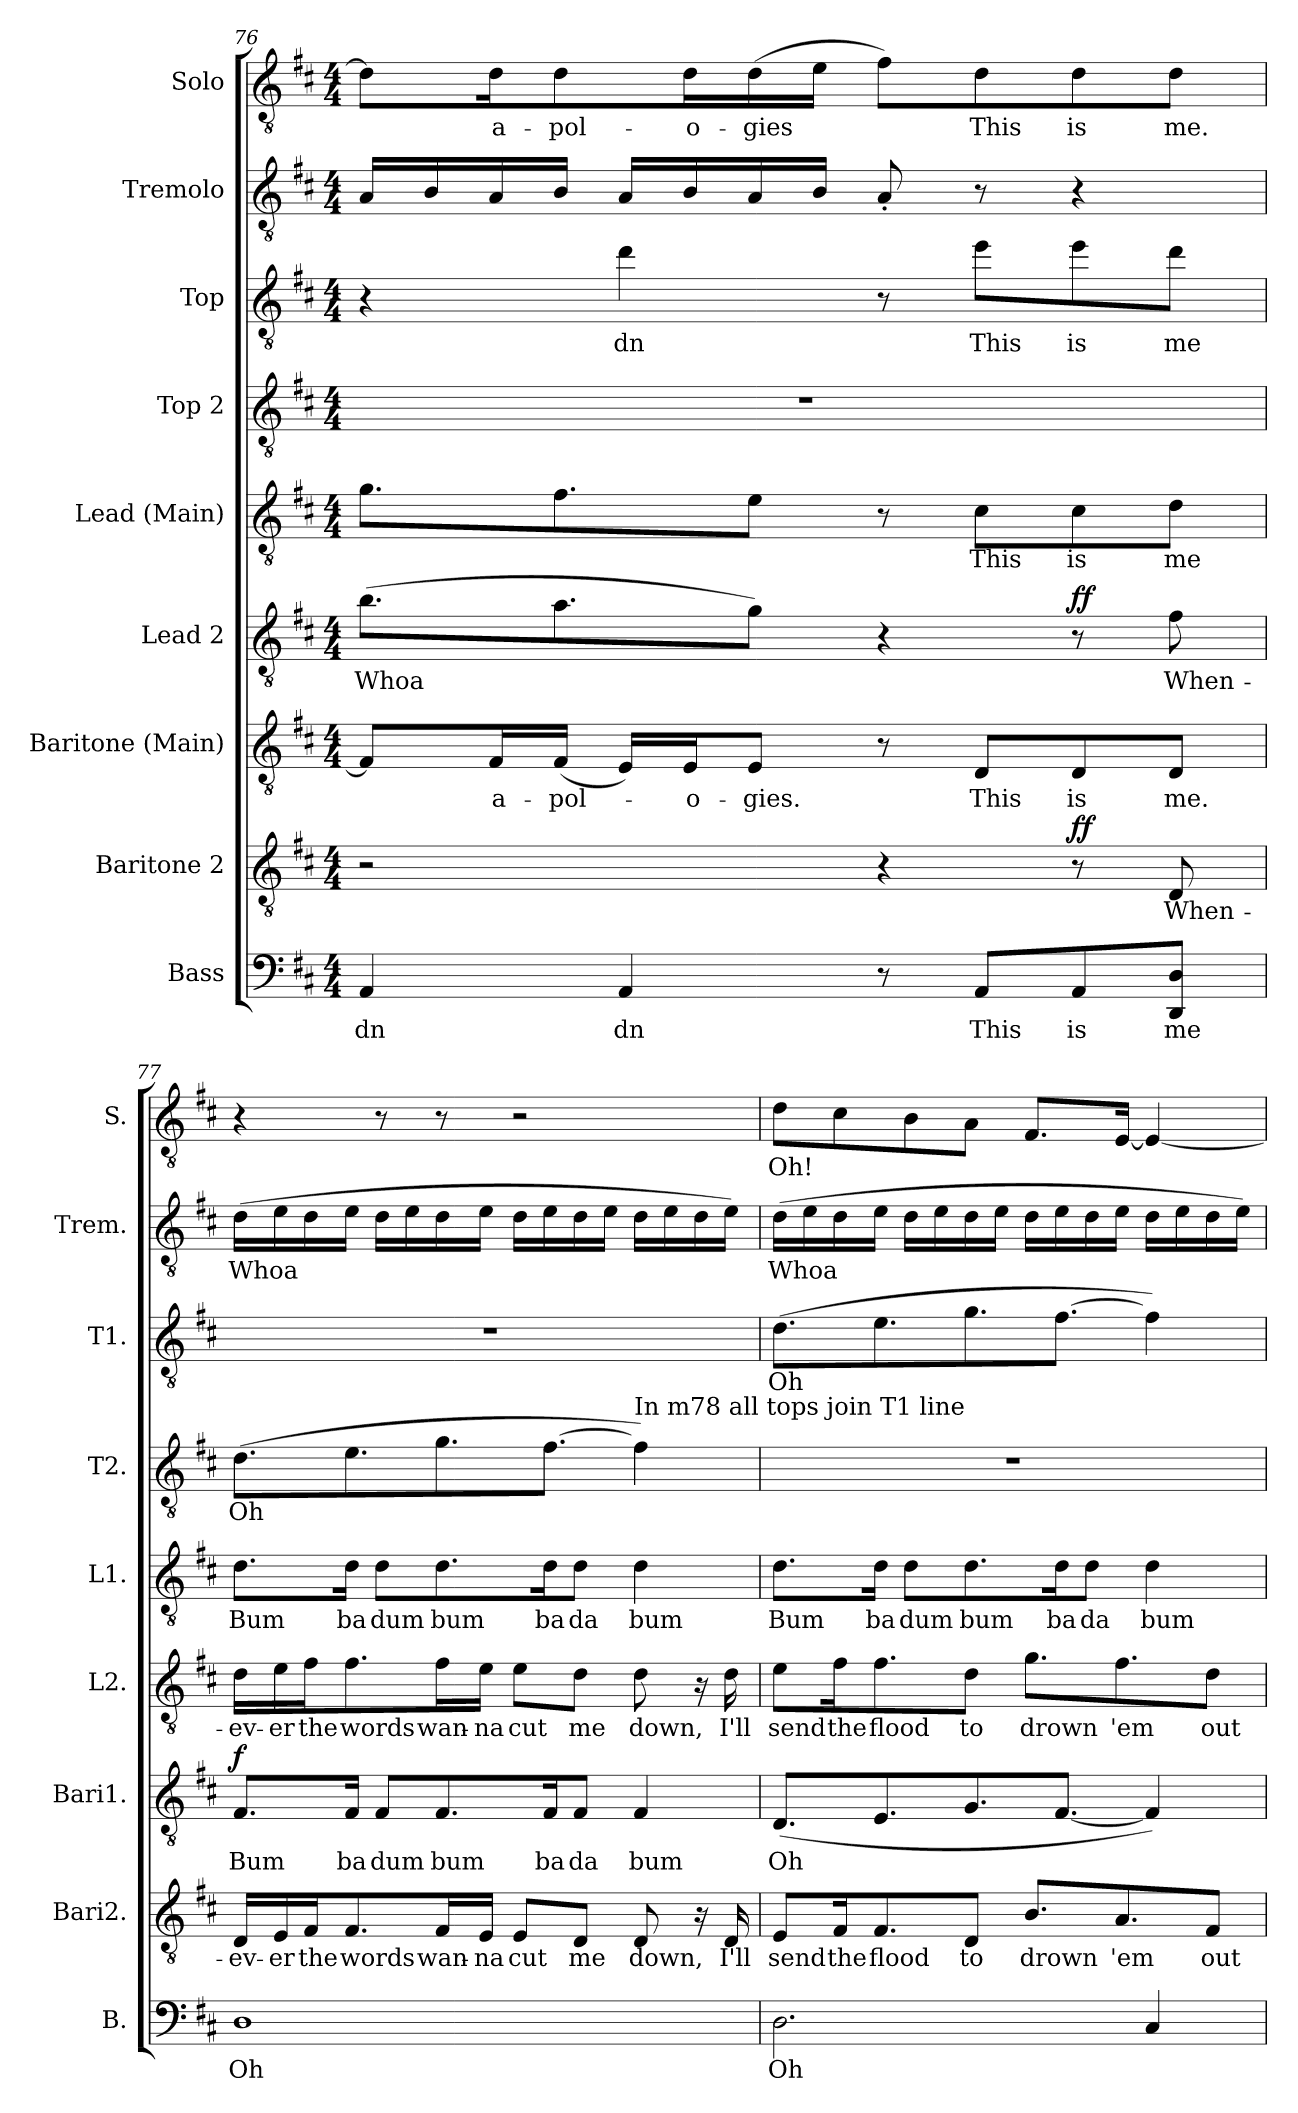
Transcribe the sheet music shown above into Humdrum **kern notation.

**kern	**text	**kern	**text	**dynam	**kern	**text	**dynam	**kern	**text	**dynam	**kern	**text	**kern	**text	**kern	**text	**kern	**text	**kern	**text
*part9	*part9	*part8	*part8	*part8	*part7	*part7	*part7	*part6	*part6	*part6	*part5	*part5	*part4	*part4	*part3	*part3	*part2	*part2	*part1	*part1
*staff9	*staff9	*staff8	*staff8	*staff8	*staff7	*staff7	*staff7	*staff6	*staff6	*staff6	*staff5	*staff5	*staff4	*staff4	*staff3	*staff3	*staff2	*staff2	*staff1	*staff1
*I"Bass	*	*I"Baritone 2	*	*	*I"Baritone (Main)	*	*	*I"Lead 2	*	*	*I"Lead (Main)	*	*I"Top 2	*	*I"Top	*	*I"Tremolo	*	*I"Solo	*
*I'B.	*	*I'Bari2.	*	*	*I'Bari1.	*	*	*I'L2.	*	*	*I'L1.	*	*I'T2.	*	*I'T1.	*	*I'Trem.	*	*I'S.	*
!!LO:PB:g=z
*clefF4	*	*clefGv2	*	*	*clefGv2	*	*	*clefGv2	*	*	*clefGv2	*	*clefGv2	*	*clefGv2	*	*clefGv2	*	*clefGv2	*
*k[f#c#]	*	*k[f#c#]	*	*	*k[f#c#]	*	*	*k[f#c#]	*	*	*k[f#c#]	*	*k[f#c#]	*	*k[f#c#]	*	*k[f#c#]	*	*k[f#c#]	*
*M4/4	*	*M4/4	*	*	*M4/4	*	*	*M4/4	*	*	*M4/4	*	*M4/4	*	*M4/4	*	*M4/4	*	*M4/4	*
=76	=76	=76	=76	=76	=76	=76	=76	=76	=76	=76	=76	=76	=76	=76	=76	=76	=76	=76	=76	=76
!	!LO:LY:b	!	!	!	!	!	!	!	!LO:LY:b	!	!	!	!	!	!	!	!	!	!	!
4AA/	dn	2r	.	.	8F#/L]	.	.	(>8.b\L	Whoa	.	8.g\L	.	1r	.	4r	.	16A/LL	.	8d\L]	.
.	.	.	.	.	.	.	.	.	.	.	.	.	.	.	.	.	16B/	.	.	.
!	!	!	!	!	!	!LO:LY:b	!	!	!	!	!	!	!	!	!	!	!	!	!	!LO:LY:b
.	.	.	.	.	16F#/L	a-	.	.	.	.	.	.	.	.	.	.	16A/	.	16d\K	a-
!	!	!	!	!	!	!LO:LY:b	!	!	!	!	!	!	!	!	!	!	!	!	!	!LO:LY:b
.	.	.	.	.	(<16F#/JJ	-pol-	.	8.a\	.	.	8.f#\	.	.	.	.	.	16B/JJ	.	8d\	-pol-
!	!LO:LY:b	!	!	!	!	!	!	!	!	!	!	!	!	!	!	!LO:LY:b	!	!	!	!
4AA/	dn	.	.	.	16E/LL)	.	.	.	.	.	.	.	.	.	4dd\	dn	16A/LL	.	.	.
!	!	!	!	!	!	!LO:LY:b	!	!	!	!	!	!	!	!	!	!	!	!	!	!LO:LY:b
.	.	.	.	.	16E/J	-o-	.	.	.	.	.	.	.	.	.	.	16B/	.	16d\L	-o-
!	!	!	!	!	!	!LO:LY:b	!	!	!	!	!	!	!	!	!	!	!	!	!	!LO:LY:b
.	.	.	.	.	8E/J	-gies.	.	8g\J)	.	.	8e\J	.	.	.	.	.	16A/	.	(>16d\	-gies
.	.	.	.	.	.	.	.	.	.	.	.	.	.	.	.	.	16B/JJ	.	16e\JJ	.
8r	.	4r	.	.	8r	.	.	4r	.	.	8r	.	.	.	8r	.	8A'/	.	8f#\L)	.
!	!LO:LY:b	!	!	!	!	!LO:LY:b	!	!	!	!	!	!LO:LY:b	!	!	!	!LO:LY:b	!	!	!	!LO:LY:b
8AA/L	This	.	.	.	8D/L	This	.	.	.	.	8c#\L	This	.	.	8ee\L	This	8r	.	8d\	This
!	!LO:LY:b	!	!	!LO:DY:b	!	!LO:LY:b	!	!	!	!LO:DY:b	!	!LO:LY:b	!	!	!	!LO:LY:b	!	!	!	!LO:LY:b
8AA/	is	8r	.	ff	8D/	is	.	8r	.	ff	8c#\	is	.	.	8ee\	is	4r	.	8d\	is
!	!LO:LY:b	!	!LO:LY:b	!	!	!LO:LY:b	!	!	!LO:LY:b	!	!	!LO:LY:b	!	!	!	!LO:LY:b	!	!	!	!LO:LY:b
8DD/ 8D/J	me	8D/	When-	.	8D/J	me.	.	8f#\	When-	.	8d\J	me	.	.	8dd\J	me	.	.	8d\J	me.
=77	=77	=77	=77	=77	=77	=77	=77	=77	=77	=77	=77	=77	=77	=77	=77	=77	=77	=77	=77	=77
!	!LO:LY:b	!	!LO:LY:b	!	!	!LO:LY:b	!LO:DY:b	!	!LO:LY:b	!	!	!LO:LY:b	!	!LO:LY:b	!	!	!	!LO:LY:b	!	!
1D	Oh	16D/LL	-ev-	.	8.F#/L	Bum	f	16d\LL	-ev-	.	8.d\L	Bum	(>8.d\L	Oh	1r	.	(>16d\LL	Whoa	4r	.
!	!	!	!LO:LY:b	!	!	!	!	!	!LO:LY:b	!	!	!	!	!	!	!	!	!	!	!
.	.	16E/	-er	.	.	.	.	16e\	-er	.	.	.	.	.	.	.	16e\	.	.	.
!	!	!	!LO:LY:b	!	!	!	!	!	!LO:LY:b	!	!	!	!	!	!	!	!	!	!	!
.	.	16F#/J	the	.	.	.	.	16f#\J	the	.	.	.	.	.	.	.	16d\	.	.	.
!	!	!	!LO:LY:b	!	!	!LO:LY:b	!	!	!LO:LY:b	!	!	!LO:LY:b	!	!	!	!	!	!	!	!
.	.	8.F#/	words	.	16F#/Jk	ba	.	8.f#\	words	.	16d\Jk	ba	8.e\	.	.	.	16e\JJ	.	.	.
!	!	!	!	!	!	!LO:LY:b	!	!	!	!	!	!LO:LY:b	!	!	!	!	!	!	!	!
.	.	.	.	.	8F#/L	dum	.	.	.	.	8d\L	dum	.	.	.	.	16d\LL	.	8r	.
.	.	.	.	.	.	.	.	.	.	.	.	.	.	.	.	.	16e\	.	.	.
!	!	!	!LO:LY:b	!	!	!LO:LY:b	!	!	!LO:LY:b	!	!	!LO:LY:b	!	!	!	!	!	!	!	!
.	.	16F#/L	wan-	.	8.F#/	bum	.	16f#\L	wan-	.	8.d\	bum	8.g\	.	.	.	16d\	.	8r	.
!	!	!	!LO:LY:b	!	!	!	!	!	!LO:LY:b	!	!	!	!	!	!	!	!	!	!	!
.	.	16E/JJ	-na	.	.	.	.	16e\JJ	-na	.	.	.	.	.	.	.	16e\JJ	.	.	.
!	!	!	!LO:LY:b	!	!	!	!	!	!LO:LY:b	!	!	!	!	!	!	!	!	!	!	!
.	.	8E/L	cut	.	.	.	.	8e\L	cut	.	.	.	.	.	.	.	16d\LL	.	2r	.
!	!	!	!	!	!	!LO:LY:b	!	!	!	!	!	!LO:LY:b	!	!	!	!	!	!	!	!
.	.	.	.	.	16F#/K	ba	.	.	.	.	16d\K	ba	[8.f#\J	.	.	.	16e\	.	.	.
!	!	!	!LO:LY:b	!	!	!LO:LY:b	!	!	!LO:LY:b	!	!	!LO:LY:b	!	!	!	!	!	!	!	!
.	.	8D/J	me	.	8F#/J	da	.	8d\J	me	.	8d\J	da	.	.	.	.	16d\	.	.	.
.	.	.	.	.	.	.	.	.	.	.	.	.	.	.	.	.	16e\JJ	.	.	.
!	!	!	!	!	!	!	!	!	!	!	!	!	!LO:TX:a:t=In m78 all tops join T1 line	!	!	!	!	!	!	!
!	!	!	!LO:LY:b	!	!	!LO:LY:b	!	!	!LO:LY:b	!	!	!LO:LY:b	!	!	!	!	!	!	!	!
.	.	8D/	down,	.	4F#/	bum	.	8d\	down,	.	4d\	bum	4f#\])	.	.	.	16d\LL	.	.	.
.	.	.	.	.	.	.	.	.	.	.	.	.	.	.	.	.	16e\	.	.	.
.	.	16r	.	.	.	.	.	16r	.	.	.	.	.	.	.	.	16d\	.	.	.
!	!	!	!LO:LY:b	!	!	!	!	!	!LO:LY:b	!	!	!	!	!	!	!	!	!	!	!
.	.	16D/	I'll	.	.	.	.	16d\	I'll	.	.	.	.	.	.	.	16e\JJ)	.	.	.
!!LO:PB:g=z
=78	=78	=78	=78	=78	=78	=78	=78	=78	=78	=78	=78	=78	=78	=78	=78	=78	=78	=78	=78	=78
!	!LO:LY:b	!	!LO:LY:b	!	!	!LO:LY:b	!	!	!LO:LY:b	!	!	!LO:LY:b	!	!	!	!LO:LY:b	!	!LO:LY:b	!	!LO:LY:b
2.D\	Oh	8E/L	send	.	(<8.D/L	Oh	.	8e\L	send	.	8.d\L	Bum	1r	.	(>8.d\L	Oh	(>16d\LL	Whoa	8d\L	Oh!
.	.	.	.	.	.	.	.	.	.	.	.	.	.	.	.	.	16e\	.	.	.
!	!	!	!LO:LY:b	!	!	!	!	!	!LO:LY:b	!	!	!	!	!	!	!	!	!	!	!
.	.	16F#/K	the	.	.	.	.	16f#\K	the	.	.	.	.	.	.	.	16d\	.	8c#\	.
!	!	!	!LO:LY:b	!	!	!	!	!	!LO:LY:b	!	!	!LO:LY:b	!	!	!	!	!	!	!	!
.	.	8.F#/	flood	.	8.E/	.	.	8.f#\	flood	.	16d\Jk	ba	.	.	8.e\	.	16e\JJ	.	.	.
!	!	!	!	!	!	!	!	!	!	!	!	!LO:LY:b	!	!	!	!	!	!	!	!
.	.	.	.	.	.	.	.	.	.	.	8d\L	dum	.	.	.	.	16d\LL	.	8B\	.
.	.	.	.	.	.	.	.	.	.	.	.	.	.	.	.	.	16e\	.	.	.
!	!	!	!LO:LY:b	!	!	!	!	!	!LO:LY:b	!	!	!LO:LY:b	!	!	!	!	!	!	!	!
.	.	8D/J	to	.	8.G/	.	.	8d\J	to	.	8.d\	bum	.	.	8.g\	.	16d\	.	8A\J	.
.	.	.	.	.	.	.	.	.	.	.	.	.	.	.	.	.	16e\JJ	.	.	.
!	!	!	!LO:LY:b	!	!	!	!	!	!LO:LY:b	!	!	!	!	!	!	!	!	!	!	!
.	.	8.B/L	drown	.	.	.	.	8.g\L	drown	.	.	.	.	.	.	.	16d\LL	.	8.F#/L	.
!	!	!	!	!	!	!	!	!	!	!	!	!LO:LY:b	!	!	!	!	!	!	!	!
.	.	.	.	.	[8.F#/J	.	.	.	.	.	16d\K	ba	.	.	[8.f#\J	.	16e\	.	.	.
!	!	!	!	!	!	!	!	!	!	!	!	!LO:LY:b	!	!	!	!	!	!	!	!
.	.	.	.	.	.	.	.	.	.	.	8d\J	da	.	.	.	.	16d\	.	.	.
!	!	!	!LO:LY:b	!	!	!	!	!	!LO:LY:b	!	!	!	!	!	!	!	!	!	!	!
.	.	8.A/	'em	.	.	.	.	8.f#\	'em	.	.	.	.	.	.	.	16e\JJ	.	[16E/Jk	.
!	!	!	!	!	!	!	!	!	!	!	!	!LO:LY:b	!	!	!	!	!	!	!	!
4C#/	.	.	.	.	4F#/])	.	.	.	.	.	4d\	bum	.	.	4f#\])	.	16d\LL	.	4E/_	.
.	.	.	.	.	.	.	.	.	.	.	.	.	.	.	.	.	16e\	.	.	.
!	!	!	!LO:LY:b	!	!	!	!	!	!LO:LY:b	!	!	!	!	!	!	!	!	!	!	!
.	.	8F#/J	out	.	.	.	.	8d\J	out	.	.	.	.	.	.	.	16d\	.	.	.
.	.	.	.	.	.	.	.	.	.	.	.	.	.	.	.	.	16e\JJ)	.	.	.
=	=	=	=	=	=	=	=	=	=	=	=	=	=	=	=	=	=	=	=	=
*-	*-	*-	*-	*-	*-	*-	*-	*-	*-	*-	*-	*-	*-	*-	*-	*-	*-	*-	*-	*-
